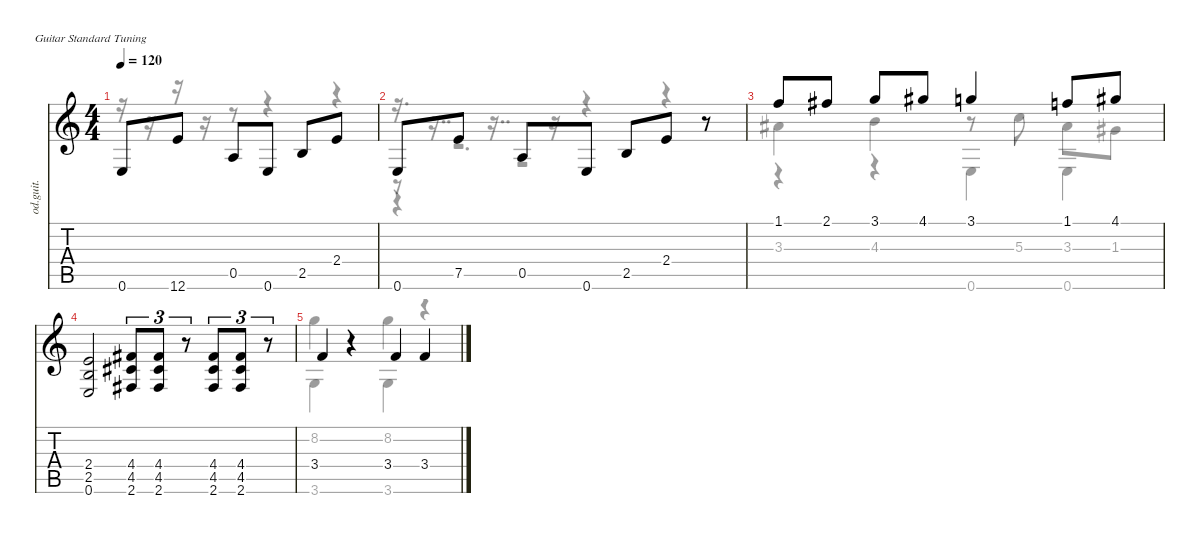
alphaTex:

\defaultSystemsLayout 4
\hideDynamics
\bracketExtendMode nobrackets
\otherSystemsTrackNameOrientation horizontal
\track ("Overdriven Guitar" "od.guit.") {instrument overdrivenguitar}
\staff {score tabs}
\tuning (E4 B3 G3 D3 A2 E2)
\voice
\ts (4 4)
\beaming (8 2 2 2 2)
\tempo 120
\clef g2
\ks c
0.6.8{dy mf instrument overdrivenguitar beam Up} 12.6.8{beam Up} 0.5.8{beam Up} 0.6.8{beam Up} 2.5.8{beam Up} 2.4.8{beam Up} |
0.6.8{beam Up} 7.5.8{beam Up} 0.5.8{beam Up} 0.6.8{beam Up} 2.5.8{beam Up} 2.4.8{beam Up} r.8{beam Up} |
1.1.8{beam Up} 2.1{acc #}.8{beam Up} 3.1.8{beam Up} 4.1{acc #}.8{beam Up} 3.1.4{beam Up} 1.1.8{beam Up} 4.1{acc #}.8{beam Up} |
(0.6 2.5 2.4).2{beam Up} (2.6{acc #} 4.5{acc #} 4.4{acc #}).8{tu (3 2) beam Up} (2.6{acc #} 4.5{acc #} 4.4{acc #}).8{tu (3 2) beam Up} r.8{tu (3 2) beam Up} (2.6{acc #} 4.5{acc #} 4.4{acc #}).8{tu (3 2) beam Up} (2.6{acc #} 4.5{acc #} 4.4{acc #}).8{tu (3 2) beam Up} r.8{tu (3 2) beam Up} |
3.4.4{beam Up} r.4{beam Up} 3.4.4{beam Up} 3.4.4{beam Up}
\voice
\clef g2
\ottava regular
\simile none
\ks c
r.16{dy mf beam Down} r.16{beam Down} r.16{beam Down} r.16{beam Down} r.8{beam Down} r.4{beam Down} r.4{beam Down} |
r.16{d beam Down} r.16{dd beam Down} r.16{dd beam Down} r.16{beam Down} r.4{beam Down} r.4{beam Down} |
3.3{acc #}.4{beam Down} 4.3.4{beam Down} r.8{beam Down} 5.3.8{beam Down} 3.3{acc #}.8{beam Down} 1.3{acc #}.8{beam Down} |
|
3.6.4{beam Down} r.4{beam Down} 3.6.4{beam Down} r.4{beam Down}
\voice
\clef g2
\ottava regular
\simile none
\ks c
|
r.8{beam Up} r.2{d beam Up} |
r.4{beam Down} r.4{beam Down} 0.6.4{beam Down} 0.6.4{beam Down} |
|
8.2.4{beam Down} r.4{beam Down} 8.2.4{beam Down} r.4{beam Down}
\voice
\clef g2
\ottava regular
\simile none
\ks c
|
r.4{dy mf beam Down} r.2{beam Down} r.8{beam Down} |
|
|
